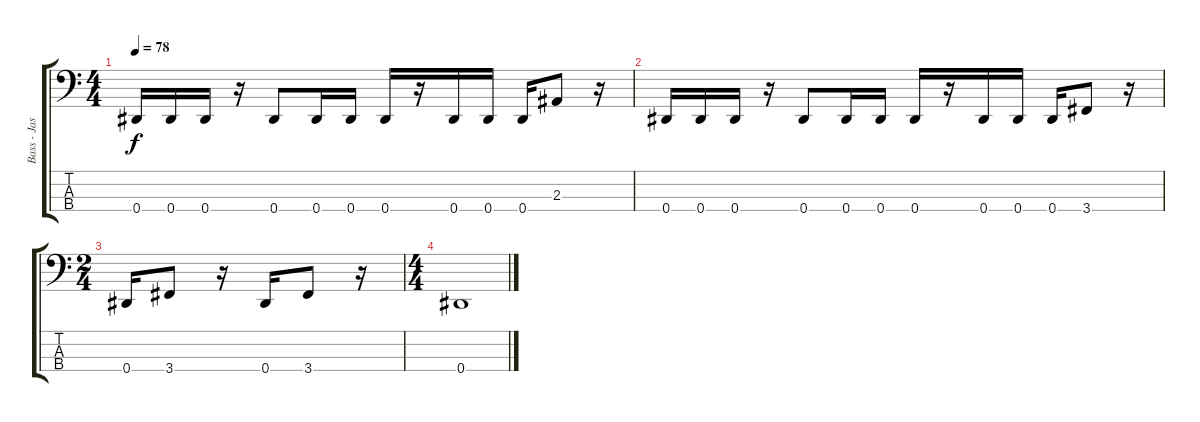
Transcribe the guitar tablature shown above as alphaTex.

\track ("Bass - Jason" "Bass - Jas") {instrument electricbasspick}
\staff {score tabs}
\tuning (Gb2 Db2 Ab1 Eb1) {hide}
\ts (4 4)
\tempo 78
\clef f4
\ks c
0.4.16{dy f} 0.4.16 0.4.16 r.16 0.4.8 0.4.16 0.4.16 0.4.16 r.16 0.4.16 0.4.16 0.4.16 2.3.8 r.16 |
0.4.16 0.4.16 0.4.16 r.16 0.4.8 0.4.16 0.4.16 0.4.16 r.16 0.4.16 0.4.16 0.4.16 3.4.8 r.16 |
\ts (2 4)
0.4.16 3.4.8 r.16 0.4.16 3.4.8 r.16 |
\ts (4 4)
0.4.1
